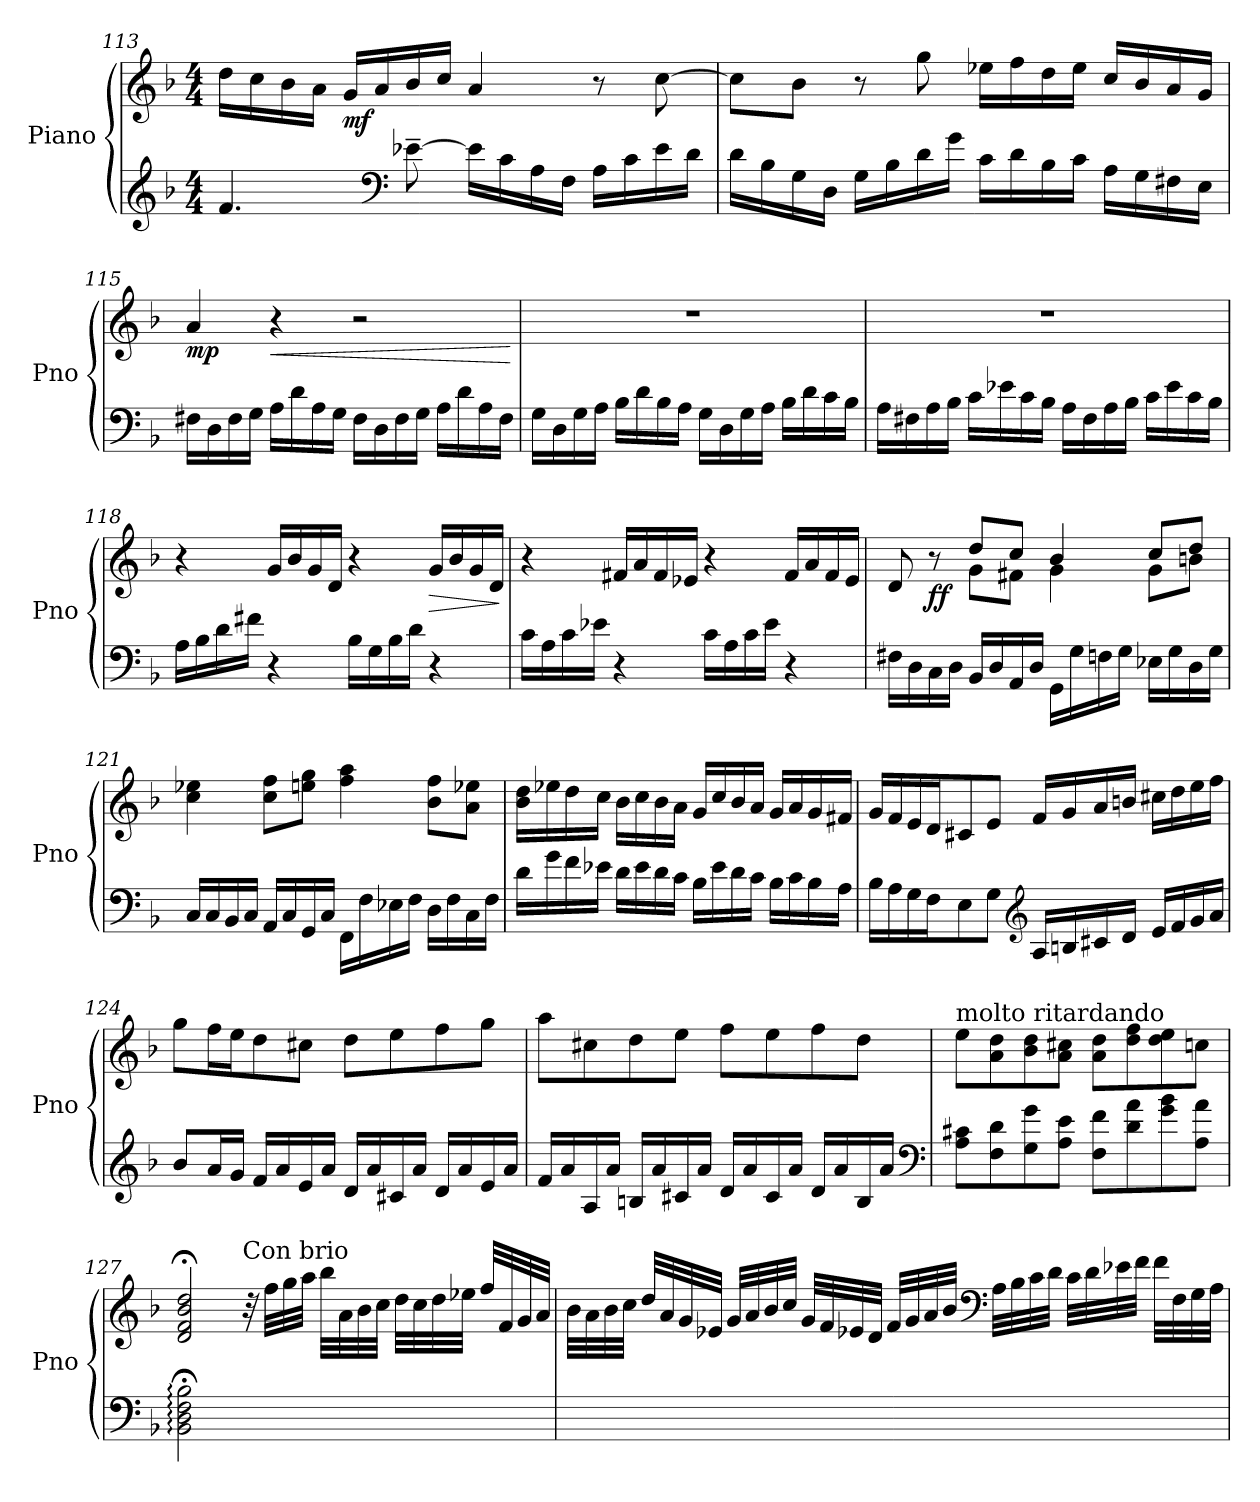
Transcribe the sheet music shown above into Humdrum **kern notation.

**kern	**kern	**dynam
*part1	*part1	*part1
*staff2	*staff1	*staff1/2
*I"Piano	*	*
*I'Pno	*	*
*clefG2	*clefG2	*
*k[b-]	*k[b-]	*
*F:	*F:	*
*M4/4	*M4/4	*
=113	=113	=113
4.f/	16dd\LL	.
.	16cc\	.
.	16b-\	.
.	16a\JJ	.
!	!	!LO:DY:b
.	16g/LL	mf
.	16a/	.
*clefF4	*	*
[8e-X~\	16b-/	.
.	16cc/JJ	.
16e-\LL]	4a/	.
16c\	.	.
16A\	.	.
16F\JJ	.	.
16A\LL	8r	.
16c\	.	.
16e-\	[8cc\	.
16d\JJ	.	.
!!LO:LB:g=z
=114	=114	=114
16d\LL	8cc\L]	.
16B-\	.	.
16G\	8b-\J	.
16D\JJ	.	.
16G\LL	8r	.
16B-\	.	.
16d\	8gg\	.
16g\JJ	.	.
16c\LL	16ee-X\LL	.
16d\	16ff\	.
16B-\	16dd\	.
16c\JJ	16ee-\JJ	.
16A\LL	16cc/LL	.
16G\	16b-/	.
16F#X\	16a/	.
16E\JJ	16g/JJ	.
=115	=115	=115
!	!	!LO:DY:b
16F#X\LL	4a/	mp
16D\	.	.
16F#\	.	.
16G\JJ	.	.
!	!	!LO:HP:b
16A\LL	4r	<
16d\	.	.
16A\	.	.
16G\JJ	.	.
16F#\LL	2r	.
16D\	.	.
16F#\	.	.
16G\JJ	.	.
16A\LL	.	.
16d\	.	.
16A\	.	.
16F#\JJ	.	.
.	.	[
!!LO:LB:g=z
=116	=116	=116
16G\LL	1r	.
16D\	.	.
16G\	.	.
16A\JJ	.	.
16B-\LL	.	.
16d\	.	.
16B-\	.	.
16A\JJ	.	.
16G\LL	.	.
16D\	.	.
16G\	.	.
16A\JJ	.	.
16B-\LL	.	.
16d\	.	.
16c\	.	.
16B-\JJ	.	.
=117	=117	=117
16A\LL	1r	.
16F#X\	.	.
16A\	.	.
16B-\JJ	.	.
16c\LL	.	.
16e-X\	.	.
16c\	.	.
16B-\JJ	.	.
16A\LL	.	.
16F#\	.	.
16A\	.	.
16B-\JJ	.	.
16c\LL	.	.
16e-\	.	.
16c\	.	.
16B-\JJ	.	.
!!LO:LB:g=z
=118	=118	=118
16A\LL	4r	.
16B-\	.	.
16d\	.	.
16f#X\JJ	.	.
4r	16g/LL	.
.	16b-/	.
.	16g/	.
.	16d/JJ	.
16B-\LL	4r	.
16G\	.	.
16B-\	.	.
16d\JJ	.	.
!	!	!LO:HP:b
4r	16g/LL	>
.	16b-/	.
.	16g/	.
.	16d/JJ	.
.	.	]
=119	=119	=119
16c\LL	4r	.
16A\	.	.
16c\	.	.
16e-X\JJ	.	.
4r	16f#X/LL	.
.	16a/	.
.	16f#/	.
.	16e-X/JJ	.
16c\LL	4r	.
16A\	.	.
16c\	.	.
16e-\JJ	.	.
4r	16f#/LL	.
.	16a/	.
.	16f#/	.
.	16e-/JJ	.
!!LO:LB:g=z
=120	=120	=120
*	*^	*
16F#X\LL	8d/	4ryy	.
16D\	.	.	.
!	!	!	!LO:DY:b
16C\	8r	.	ff
16D\JJ	.	.	.
16BB-/LL	8dd/L	8g\L	.
16D/	.	.	.
16AA/	8cc/J	8f#X\J	.
16D/JJ	.	.	.
16GG\LL	4b-/	4g\	.
16G\	.	.	.
16Fn\	.	.	.
16G\JJ	.	.	.
16E-X\LL	8cc/L	8g\L	.
16G\	.	.	.
16D\	8dd/J	8bn\J	.
16G\JJ	.	.	.
*	*v	*v	*
=121	=121	=121
16C/LL	4cc\ 4ee-X\	.
16C/	.	.
16BB-/	.	.
16C/JJ	.	.
16AA/LL	8cc\ 8ff\L	.
16C/	.	.
16GG/	8een\ 8gg\J	.
16C/JJ	.	.
16FF\LL	4ff\ 4aa\	.
16F\	.	.
16E-X\	.	.
16F\JJ	.	.
16D\LL	8b-\ 8ff\L	.
16F\	.	.
16C\	8a\ 8ee-X\J	.
16F\JJ	.	.
!!LO:LB:g=z
=122	=122	=122
16d\LL	16b-\ 16dd\LL	.
16g\	16ee-X\	.
16f\	16dd\	.
16e-X\JJ	16cc\JJ	.
16d\LL	16b-\LL	.
16e-\	16cc\	.
16d\	16b-\	.
16c\JJ	16a\JJ	.
16B-\LL	16g/LL	.
16e-\	16cc/	.
16d\	16b-/	.
16c\JJ	16a/JJ	.
16B-\LL	16g/LL	.
16c\	16a/	.
16B-\	16g/	.
16A\JJ	16f#X/JJ	.
=123	=123	=123
16B-\LL	16g/LL	.
16A\	16f/	.
16G\	16e/	.
16F\J	16d/J	.
8E\	8c#X/	.
8G\J	8e/J	.
*clefG2	*	*
16A/LL	16f/LL	.
16Bn/	16g/	.
16c#X/	16a/	.
16d/JJ	16bn/JJ	.
16e/LL	16cc#X\LL	.
16f/	16dd\	.
16g/	16ee\	.
16a/JJ	16ff\JJ	.
!!LO:PB:g=z
=124	=124	=124
8b-/L	8gg\L	.
16a/L	16ff\L	.
16g/JJ	16ee\J	.
16f/LL	8dd\	.
16a/	.	.
16e/	8cc#X\J	.
16a/JJ	.	.
16d/LL	8dd\L	.
16a/	.	.
16c#X/	8ee\	.
16a/JJ	.	.
16d/LL	8ff\	.
16a/	.	.
16e/	8gg\J	.
16a/JJ	.	.
=125	=125	=125
16f/LL	8aa\L	.
16a/	.	.
16A/	8cc#X\	.
16a/JJ	.	.
16Bn/LL	8dd\	.
16a/	.	.
16c#X/	8ee\J	.
16a/JJ	.	.
16d/LL	8ff\L	.
16a/	.	.
16c#/	8ee\	.
16a/JJ	.	.
16d/LL	8ff\	.
16a/	.	.
16B/	8dd\J	.
16a/JJ	.	.
*clefF4	*	*
=126	=126	=126
!	!LO:TX:a:t=molto ritardando	!
8A\ 8c#X\L	8ee\L	.
8F\ 8d\	8a\ 8dd\	.
8G\ 8g\	8b-\ 8dd\	.
8A\ 8e\J	8a\ 8cc#X\J	.
8F\ 8f\L	8a\ 8dd\L	.
8d\ 8a\	8dd\ 8ff\	.
8g\ 8b-\	8dd\ 8ee\	.
8A\ 8a\J	8ccn\J	.
!!LO:LB:g=z
=127	=127	=127
2BB-\;: 2D\;: 2F\;: 2B-\;:	2d/;< 2f/;< 2b-/;< 2dd/;<	.
!	!LO:TX:a:t=Con brio	!
2ryy	32r	.
.	32ff\LLL	.
.	32gg\	.
.	32aa\JJJ	.
.	32bb-\LLL	.
.	32a\	.
.	32b-\	.
.	32cc\JJJ	.
.	32dd\LLL	.
.	32cc\	.
.	32dd\	.
.	32ee-X\JJJ	.
.	32ff/LLL	.
.	32f/	.
.	32g/	.
.	32a/JJJ	.
!!LO:LB:g=z
=128	=128	=128
1ryy	32b-\LLL	.
.	32a\	.
.	32b-\	.
.	32cc\JJJ	.
.	32dd/LLL	.
.	32a/	.
.	32g/	.
.	32e-X/JJJ	.
.	32g/LLL	.
.	32a/	.
.	32b-/	.
.	32cc/JJJ	.
.	32g/LLL	.
.	32f/	.
.	32e-X/	.
.	32d/JJJ	.
.	32f/LLL	.
.	32g/	.
.	32a/	.
.	32b-/JJJ	.
*	*clefF4	*
.	32A\LLL	.
.	32B-\	.
.	32c\	.
.	32d\JJJ	.
.	32c\LLL	.
.	32d\	.
.	32e-X\	.
.	32f\JJJ	.
.	32f\LLL	.
.	32F\	.
.	32G\	.
.	32A\JJJ	.
=	=	=
*-	*-	*-
